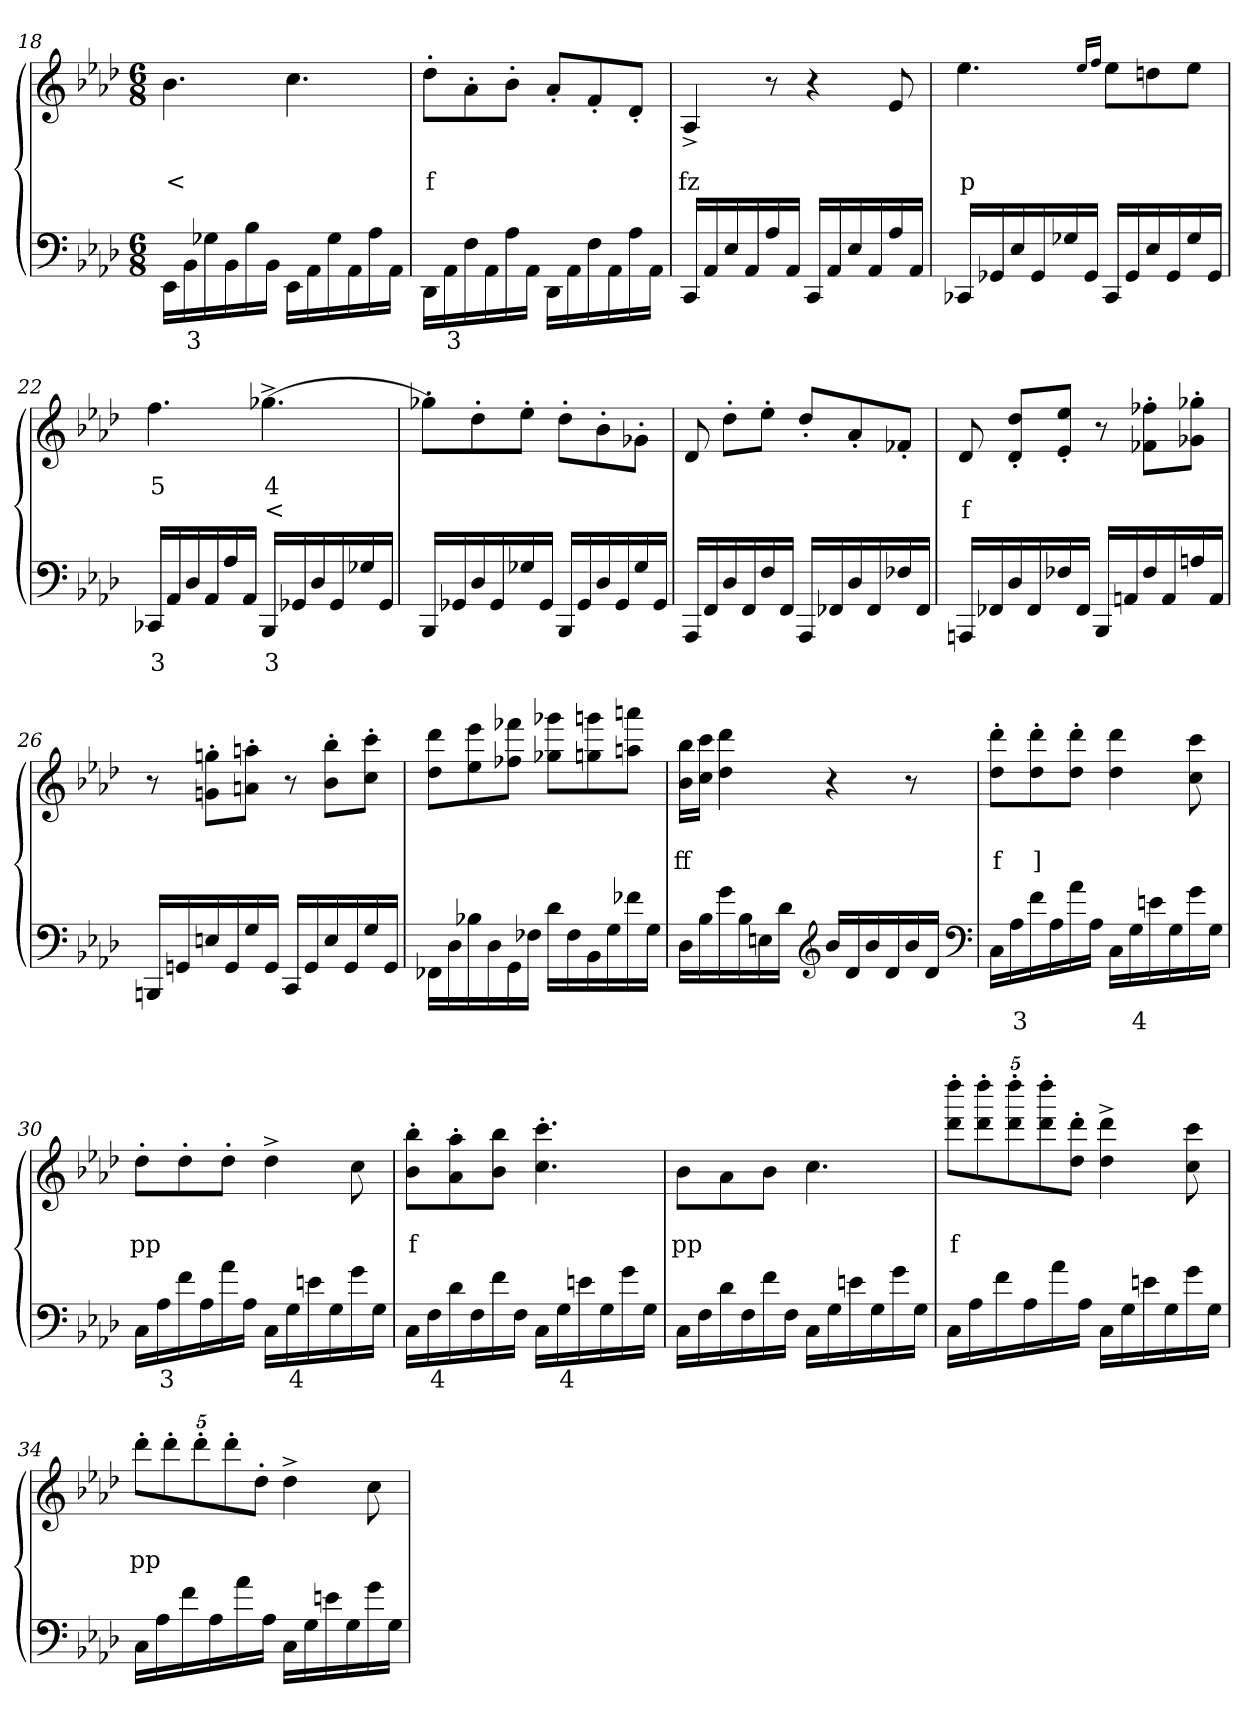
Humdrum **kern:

**kern	**text	**kern	**text	**text
*part2	*part2	*part1	*part1	*part1
*staff2	*staff2	*staff1	*staff1	*staff1
*clefF4	*	*clefG2	*	*
*k[b-e-a-d-]	*	*k[b-e-a-d-]	*	*
*M6/8	*	*M6/8	*	*
=18	=18	=18	=18	=18
16EE-\LL	.	4.b-	.	<
16BB-	3	.	.	.
16G-X	.	.	.	.
16BB-	.	.	.	.
16B-	.	.	.	.
16BB-JJ	.	.	.	.
16EE-\LL	.	4.cc	.	.
16AA-	.	.	.	.
16G-	.	.	.	.
16AA-	.	.	.	.
16A-	.	.	.	.
16AA-JJ	.	.	.	.
=19	=19	=19	=19	=19
16DD-\LL	.	8dd-'>L	.	f
16AA-	3	.	.	.
16F	.	8a-'>	.	.
16AA-	.	.	.	.
16A-	.	8b-'>J	.	.
16AA-JJ	.	.	.	.
16DD-\LL	.	8a-'>L	.	.
16AA-	.	.	.	.
16F	.	8f'>	.	.
16AA-	.	.	.	.
16A-	.	8d-'>J	.	.
16AA-JJ	.	.	.	.
=20	=20	=20	=20	=20
16CCLL	.	4A-^>	.	fz
16AA-	.	.	.	.
16E-	.	.	.	.
16AA-	.	.	.	.
16A-	.	8r	.	.
16AA-JJ	.	.	.	.
16CCLL	.	4r	.	.
16AA-	.	.	.	.
16E-	.	.	.	.
16AA-	.	.	.	.
16A-	.	8e-	.	.
16AA-JJ	.	.	.	.
=21	=21	=21	=21	=21
16CC-XLL	.	4.ee-	.	p
16GG-X	.	.	.	.
16E-	.	.	.	.
16GG-	.	.	.	.
16G-	.	.	.	.
16GG-JJ	.	.	.	.
.	.	16qqee-/LL	.	.
.	.	16qqff/JJ	.	.
16CC-LL	.	8ee-L	.	.
16GG-	.	.	.	.
16E-	.	8ddn	.	.
16GG-	.	.	.	.
16G-	.	8ee-J	.	.
16GG-JJ	.	.	.	.
=22	=22	=22	=22	=22
16CC-XLL	3	4.ff	5	.
16AA-	.	.	.	.
16D-	.	.	.	.
16AA-	.	.	.	.
16A-	.	.	.	.
16AA-JJ	.	.	.	.
16BBB-LL	3	[4.gg-X^>	4	<
16GG-X	.	.	.	.
16D-	.	.	.	.
16GG-	.	.	.	.
16G-	.	.	.	.
16GG-JJ	.	.	.	.
=23	=23	=23	=23	=23
16BBB-LL	.	8gg-X'>L]	.	.
16GG-X	.	.	.	.
16D-	.	8dd-'>	.	.
16GG-	.	.	.	.
16G-	.	8ee-'>J	.	.
16GG-JJ	.	.	.	.
16BBB-LL	.	8dd-'>L	.	.
16GG-	.	.	.	.
16D-	.	8b-'>	.	.
16GG-	.	.	.	.
16G-	.	8g-'>J	.	.
16GG-JJ	.	.	.	.
=24	=24	=24	=24	=24
16AAA-LL	.	8d-	.	.
16FF	.	.	.	.
16D-	.	8dd-'>L	.	.
16FF	.	.	.	.
16F	.	8ee-'>J	.	.
16FFJJ	.	.	.	.
16AAA-LL	.	8dd-'>L	.	.
16FF-X	.	.	.	.
16D-	.	8a-'>	.	.
16FF-	.	.	.	.
16F-	.	8f-X'>J	.	.
16FF-JJ	.	.	.	.
=25	=25	=25	=25	=25
16AAAnLL	.	8d-	.	f
16FF-X	.	.	.	.
16D-	.	8d-'> 8dd-'>L	.	.
16FF-	.	.	.	.
16F-	.	8e-'> 8ee-'>J	.	.
16FF-JJ	.	.	.	.
16BBB-LL	.	8r	.	.
16AA	.	.	.	.
16F-	.	8f-X'> 8ff-X'>L	.	.
16AA	.	.	.	.
16A	.	8g-X'> 8gg-X'>J	.	.
16AAJJ	.	.	.	.
=26	=26	=26	=26	=26
16BBBnLL	.	8r	.	.
16GGn	.	.	.	.
16En	.	8gn'> 8ggn'>L	.	.
16GG	.	.	.	.
16G	.	8an'> 8aan'>J	.	.
16GGJJ	.	.	.	.
16CCLL	.	8r	.	.
16GG	.	.	.	.
16E	.	8b-'> 8bb-'>L	.	.
16GG	.	.	.	.
16G	.	8cc'> 8ccc'>J	.	.
16GGJJ	.	.	.	.
=27	=27	=27	=27	=27
16FF-X\LL	.	8dd- 8ddd-\L	.	.
16D-	.	.	.	.
16B-X	.	8ee- 8eee-	.	.
16D-	.	.	.	.
16GG	.	8ff-X 8fff-X\J	.	.
16F-JJ	.	.	.	.
16d-LL	.	8gg-X 8ggg-XL	.	.
16F-	.	.	.	.
16BB-	.	8ggn 8gggn	.	.
16G	.	.	.	.
16f-	.	8aan 8aaanJ	.	.
16GJJ	.	.	.	.
=28	=28	=28	=28	=28
16D-LL	.	16b- 16bb-LL	.	ff
16B-	.	16cc 16cccJJ	.	.
16g	.	4dd- 4ddd-	.	.
16B-	.	.	.	.
16En	.	.	.	.
16d-JJ	.	.	.	.
*clefG2	*	*	*	*
16b-LL	.	4r	.	.
16d-	.	.	.	.
16b-	.	.	.	.
16d-	.	.	.	.
16b-	.	8r	.	.
16d-JJ	.	.	.	.
*clefF4	*	*	*	*
=29	=29	=29	=29	=29
16CLL	.	8dd-'> 8ddd-'>L	.	f
16A-	3	.	.	.
16f	.	8dd-'> 8ddd-'>	.	]
16A-	.	.	.	.
16a-	.	8dd-'> 8ddd-'>J	.	.
16A-JJ	.	.	.	.
16CLL	.	4dd- 4ddd-	.	.
16G	4	.	.	.
16en	.	.	.	.
16G	.	.	.	.
16g	.	8cc 8ccc	.	.
16GJJ	.	.	.	.
=30	=30	=30	=30	=30
16CLL	.	8dd-'>L	.	pp
16A-	3	.	.	.
16f	.	8dd-'>	.	.
16A-	.	.	.	.
16a-	.	8dd-'>J	.	.
16A-JJ	.	.	.	.
16CLL	.	4dd-^>	.	.
16G	4	.	.	.
16en	.	.	.	.
16G	.	.	.	.
16g	.	8cc	.	.
16GJJ	.	.	.	.
=31	=31	=31	=31	=31
16CLL	.	8bb-'> 8b-'>L	.	f
16F	4	.	.	.
16d-	.	8aa-'> 8a-'>	.	.
16F	.	.	.	.
16f	.	8bb- 8b-J	.	.
16FJJ	.	.	.	.
16CLL	.	4.cc'> 4.ccc'>	.	.
16G	4	.	.	.
16en	.	.	.	.
16G	.	.	.	.
16g	.	.	.	.
16GJJ	.	.	.	.
=32	=32	=32	=32	=32
16CLL	.	8b-\L	.	pp
16F	.	.	.	.
16d-	.	8a-	.	.
16F	.	.	.	.
16f	.	8b-J	.	.
16FJJ	.	.	.	.
16CLL	.	4.cc	.	.
16G	.	.	.	.
16en	.	.	.	.
16G	.	.	.	.
16g	.	.	.	.
16GJJ	.	.	.	.
=33	=33	=33	=33	=33
16CLL	.	40%3ddd-'> 40%3dddd-'>L	.	f
16A-	.	.	.	.
.	.	40%3ddd-'> 40%3dddd-'>	.	.
16f	.	.	.	.
.	.	40%3ddd-'> 40%3dddd-'>	.	.
16A-	.	.	.	.
.	.	40%3ddd-'> 40%3dddd-'>	.	.
16a-	.	.	.	.
.	.	40%3dd-'> 40%3ddd-'>J	.	.
16A-JJ	.	.	.	.
16CLL	.	4dd-^> 4ddd-^>	.	.
16G	.	.	.	.
16en	.	.	.	.
16G	.	.	.	.
16g	.	8cc 8ccc	.	.
16GJJ	.	.	.	.
=34	=34	=34	=34	=34
16CLL	.	40%3ddd-'>L	.	pp
16A-	.	.	.	.
.	.	40%3ddd-'>	.	.
16f	.	.	.	.
.	.	40%3ddd-'>	.	.
16A-	.	.	.	.
.	.	40%3ddd-'>	.	.
16a-	.	.	.	.
.	.	40%3dd-'>J	.	.
16A-JJ	.	.	.	.
16CLL	.	4dd-^>	.	.
16G	.	.	.	.
16en	.	.	.	.
16G	.	.	.	.
16g	.	8cc	.	.
16GJJ	.	.	.	.
=	=	=	=	=
*-	*-	*-	*-	*-
